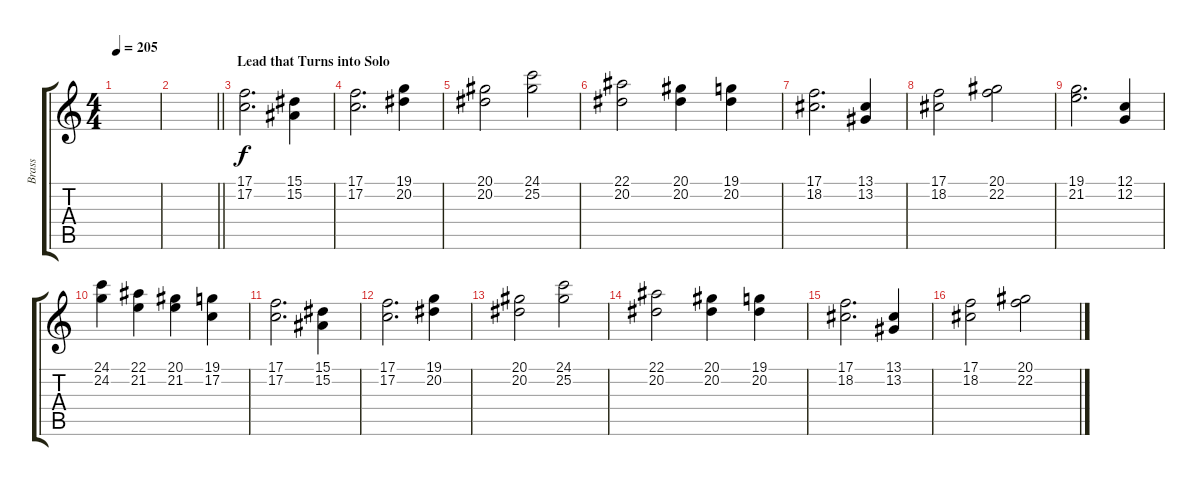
\track ("Brass" "Brass") {instrument brasssection}
\staff {score tabs}
\tuning (C4 G3 Eb3 Bb2 F2 C2) {hide}
\ts (4 4)
\tempo 205
\clef g2
\ks c
|
\barLineRight lightlight
|
\section ("" "Lead that Turns into Solo")
(17.1 17.2).2{d} (15.1 15.2).4 |
(17.1 17.2).2{d} (19.1 20.2).4 |
(20.1 20.2).2 (24.1 25.2).2 |
(22.1 20.2).2 (20.1 20.2).4 (19.1 20.2).4 |
(17.1 18.2).2{d} (13.1 13.2).4 |
(17.1 18.2).2 (20.1 22.2).2 |
(19.1 21.2).2{d} (12.1 12.2).4 |
(24.1 24.2).4 (22.1 21.2).4 (20.1 21.2).4 (19.1 17.2).4 |
(17.1 17.2).2{d} (15.1 15.2).4 |
(17.1 17.2).2{d} (19.1 20.2).4 |
(20.1 20.2).2 (24.1 25.2).2 |
(22.1 20.2).2 (20.1 20.2).4 (19.1 20.2).4 |
(17.1 18.2).2{d} (13.1 13.2).4 |
(17.1 18.2).2 (20.1 22.2).2
